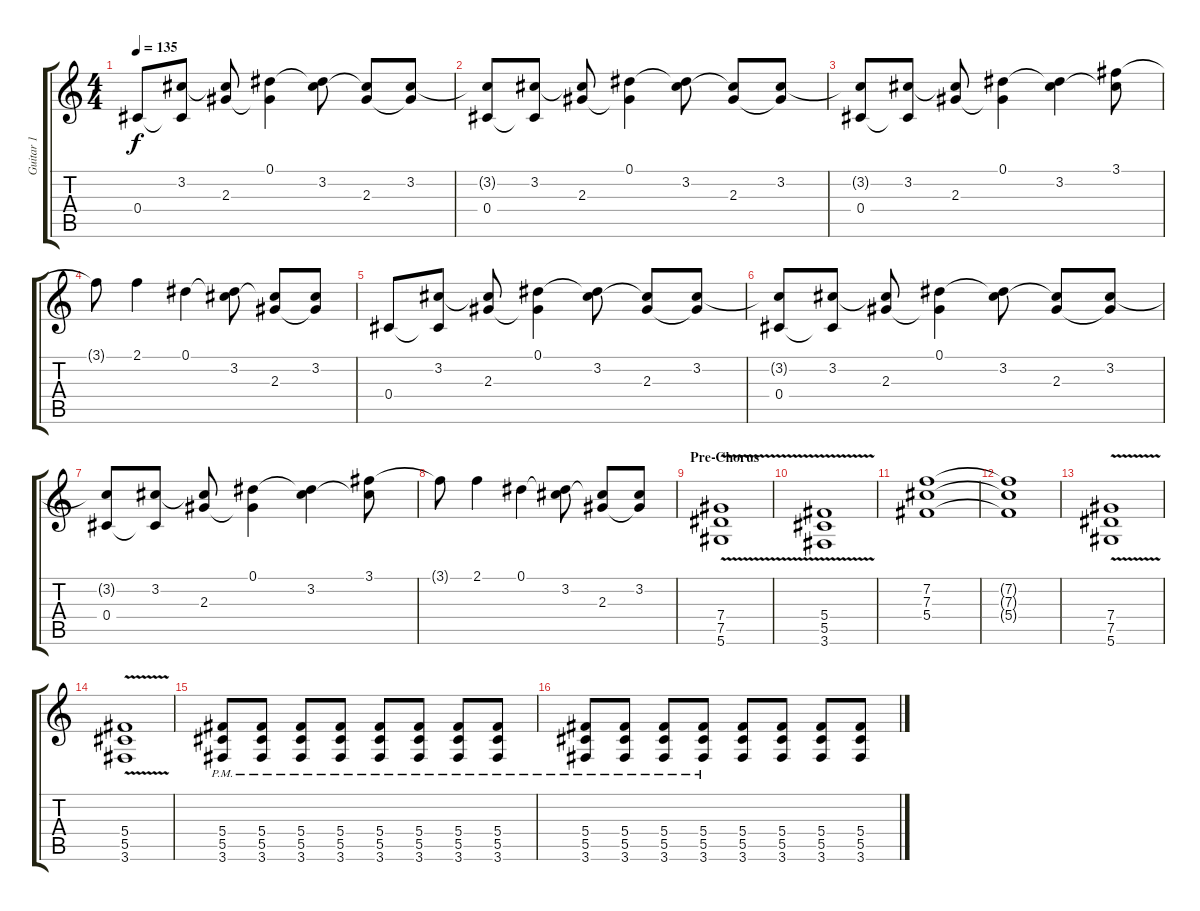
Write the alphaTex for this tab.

\track ("Guitar 1" "Guitar 1") {instrument electricguitarclean}
\staff {score tabs}
\tuning (Eb4 Bb3 Gb3 Db3 Ab2 Eb2) {hide}
\ts (4 4)
\tempo 135
\clef g2
\ks c
0.4.8{dy f} (3.2 0.4{t}).8 (3.2{t} 2.3).8 (0.1 2.3{t}).4{instrument electricguitarclean} (0.1{t} 3.2).8 (3.2{t} 2.3).8 (3.2 2.3{t}).8 |
(3.2{t} 0.4).8 (3.2 0.4{t}).8 (3.2{t} 2.3).8 (0.1 2.3{t}).4 (0.1{t} 3.2).8 (3.2{t} 2.3).8 (3.2 2.3{t}).8 |
(3.2{t} 0.4).8 (3.2 0.4{t}).8 (3.2{t} 2.3).8 (0.1 2.3{t}).4 (0.1{t} 3.2).4 (3.1 3.2{t}).8{instrument electricguitarclean} |
3.1{t}.8 2.1.4 0.1.4 (0.1{t} 3.2).8 (3.2{t} 2.3).8 (3.2 2.3{t}).8 |
0.4.8 (3.2 0.4{t}).8{instrument electricguitarclean} (3.2{t} 2.3).8 (0.1 2.3{t}).4 (0.1{t} 3.2).8 (3.2{t} 2.3).8 (3.2 2.3{t}).8 |
(3.2{t} 0.4).8 (3.2 0.4{t}).8 (3.2{t} 2.3).8 (0.1 2.3{t}).4 (0.1{t} 3.2).8 (3.2{t} 2.3).8 (3.2 2.3{t}).8 |
(3.2{t} 0.4).8 (3.2 0.4{t}).8 (3.2{t} 2.3).8 (0.1 2.3{t}).4{instrument electricguitarclean} (0.1{t} 3.2).4 (3.1 3.2{t}).8 |
3.1{t}.8 2.1.4 0.1.4 (0.1{t} 3.2).8 (3.2{t} 2.3).8 (3.2 2.3{t}).8 |
\section ("" "Pre-Chorus")
(7.4{v} 7.5{v} 5.6{v}).1{volume 16 instrument distortionguitar} |
(5.4{v} 5.5{v} 3.6{v}).1 |
(7.2 7.3 5.4).1{instrument distortionguitar} |
(7.2{t} 7.3{t} 5.4{t}).1 |
(7.4{v} 7.5 5.6).1 |
(5.4{v} 5.5 3.6).1 |
(5.4{pm} 5.5{pm} 3.6{pm}).8 (5.4{pm} 5.5{pm} 3.6{pm}).8 (5.4{pm} 5.5{pm} 3.6{pm}).8 (5.4{pm} 5.5{pm} 3.6{pm}).8 (5.4{pm} 5.5{pm} 3.6{pm}).8 (5.4{pm} 5.5{pm} 3.6{pm}).8 (5.4{pm} 5.5{pm} 3.6{pm}).8 (5.4{pm} 5.5 3.6{pm}).8 |
(5.4{pm} 5.5{pm} 3.6{pm}).8 (5.4{pm} 5.5{pm} 3.6{pm}).8 (5.4{pm} 5.5{pm} 3.6{pm}).8 (5.4{pm} 5.5{pm} 3.6{pm}).8 (5.4 5.5 3.6).8 (5.4 5.5 3.6).8 (5.4 5.5 3.6).8 (5.4 5.5 3.6).8
